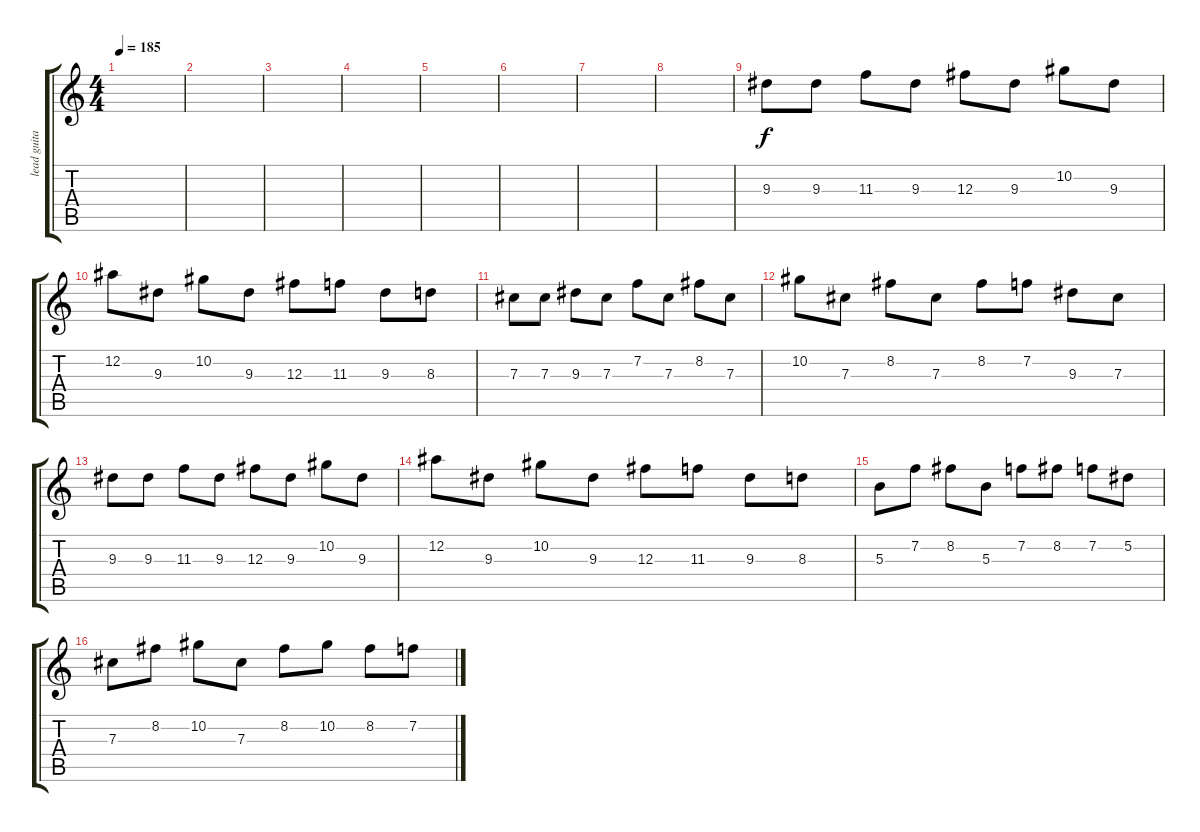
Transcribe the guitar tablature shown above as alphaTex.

\track ("lead guitar" "lead guita") {instrument distortionguitar}
\staff {score tabs}
\tuning (Eb4 Bb3 Gb3 Db3 Ab2 Eb2) {hide}
\ts (4 4)
\tempo 185
\clef g2
\ks c
|
|
|
|
|
|
|
|
9.3.8 9.3.8 11.3.8 9.3.8 12.3.8 9.3.8 10.2.8 9.3.8 |
12.2.8 9.3.8 10.2.8 9.3.8 12.3.8 11.3.8 9.3.8 8.3.8 |
7.3.8 7.3.8 9.3.8 7.3.8 7.2.8 7.3.8 8.2.8 7.3.8 |
10.2.8 7.3.8 8.2.8 7.3.8 8.2.8 7.2.8 9.3.8 7.3.8 |
9.3.8 9.3.8 11.3.8 9.3.8 12.3.8 9.3.8 10.2.8 9.3.8 |
12.2.8 9.3.8 10.2.8 9.3.8 12.3.8 11.3.8 9.3.8 8.3.8 |
5.3.8 7.2.8 8.2.8 5.3.8 7.2.8 8.2.8 7.2.8 5.2.8 |
7.3.8 8.2.8 10.2.8 7.3.8 8.2.8 10.2.8 8.2.8 7.2.8
